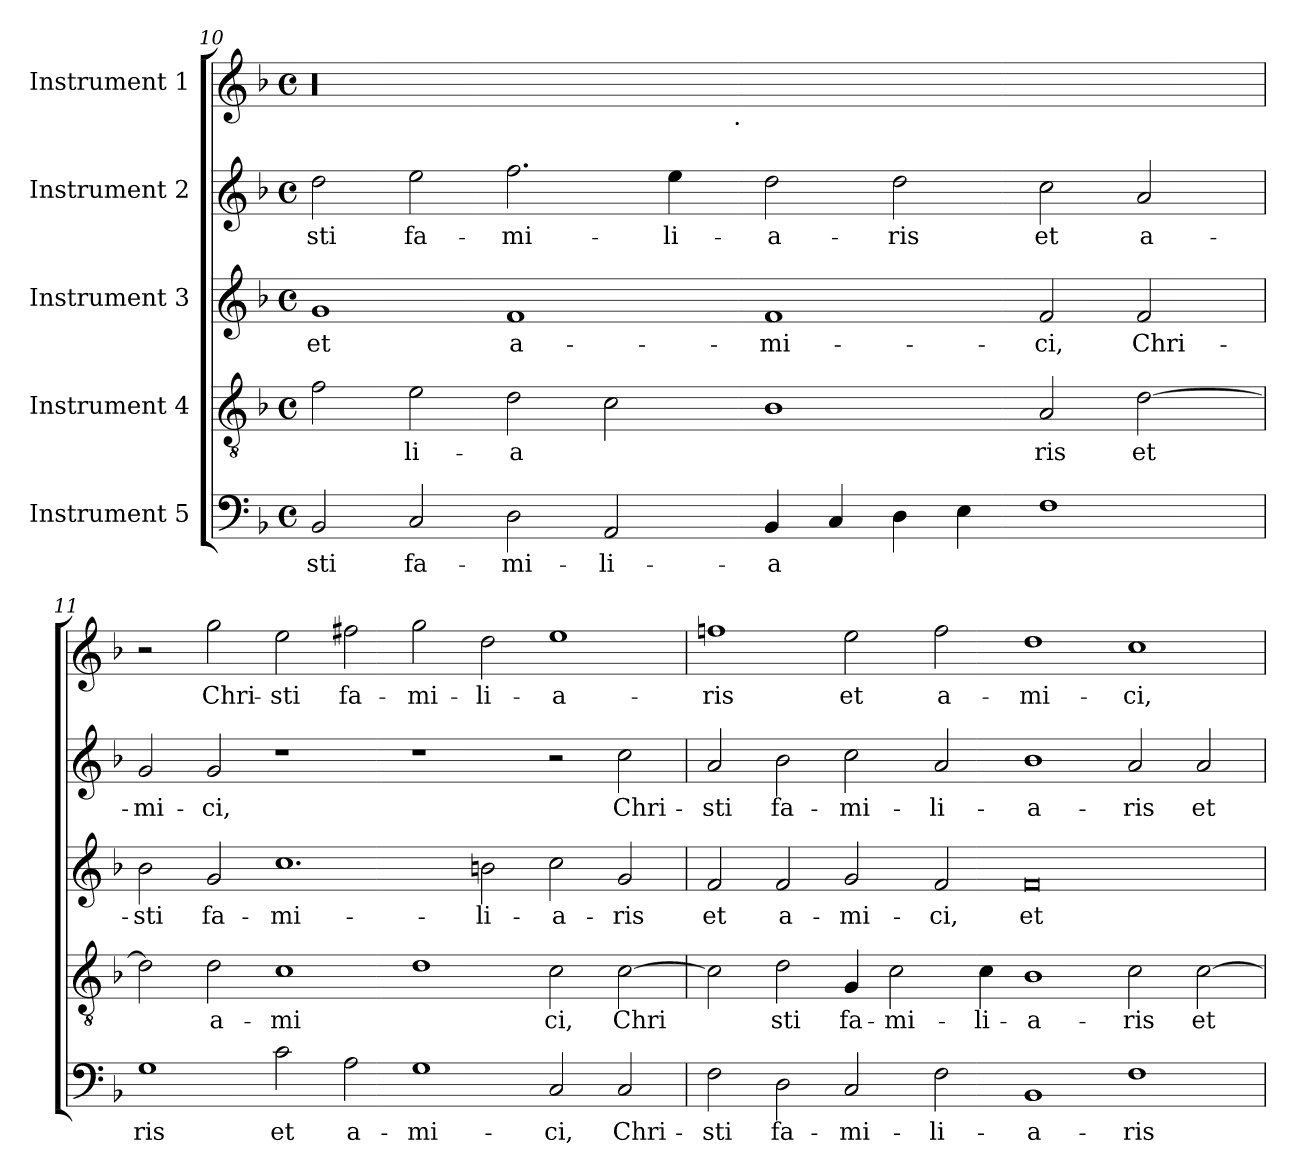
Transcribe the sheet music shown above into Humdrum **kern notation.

**kern	**text	**kern	**text	**kern	**text	**kern	**text	**kern	**text
*part5	*part5	*part4	*part4	*part3	*part3	*part2	*part2	*part1	*part1
*staff5	*staff5	*staff4	*staff4	*staff3	*staff3	*staff2	*staff2	*staff1	*staff1
*I"Instrument 5	*	*I"Instrument 4	*	*I"Instrument 3	*	*I"Instrument 2	*	*I"Instrument 1	*
*clefF4	*	*clefGv2	*	*clefG2	*	*clefG2	*	*clefG2	*
*k[b-]	*	*k[b-]	*	*k[b-]	*	*k[b-]	*	*k[b-]	*
*F:	*	*F:	*	*F:	*	*F:	*	*F:	*
*M4/4	*	*M4/4	*	*M4/4	*	*M4/4	*	*M4/4	*
*met(c)	*	*met(c)	*	*met(c)	*	*met(c)	*	*met(c)	*
=10	=10	=10	=10	=10	=10	=10	=10	=10	=10
!	!LO:LY:b:rj	!	!LO:LY:b:rj	!	!LO:LY:b:rj	!	!LO:LY:b:rj	!	!
*	*	*	*	*	*	*	*	*^	*
2BB-/	-sti	2f\	--	1g	et	2dd\	-sti	00r	1ryy	.
!	!LO:LY:b:rj	!	!LO:LY:b:rj	!	!	!	!LO:LY:b:rj	!	!	!
2C/	fa-	2e\	-li-	.	.	2ee\	fa-	.	.	.
!	!LO:LY:b:rj	!	!LO:LY:b:rj	!	!LO:LY:b:rj	!	!LO:LY:b:rj	!	!	!
2D\	-mi-	2d\	-a-	1f	a-	2.ff\	-mi-	.	2ryy	.
!	!LO:LY:b:rj	!	!LO:LY:b:rj	!	!	!	!	!	!	!
2AA/	-li-	2c\	--	.	.	.	.	.	4ryy	.
!	!	!	!	!	!	!	!LO:LY:b:rj	!	!	!
.	.	.	.	.	.	4ee\	-li-	.	8ryy	.
.	.	.	.	.	.	.	.	.	32.ryy	.
!	!	!	!	!	!	!	!	!	!LO:TX:b:t=.	!
.	.	.	.	.	.	.	.	.	1ryy	.
!	!LO:LY:b:rj	!	!LO:LY:b:rj	!	!LO:LY:b:rj	!	!LO:LY:b:rj	!	!	!
4BB-/	-a-	1B-	--	1f	-mi-	2dd\	-a-	.	.	.
!	!LO:LY:b:rj	!	!	!	!	!	!	!	!	!
4C/	--	.	.	.	.	.	.	.	.	.
!	!LO:LY:b:rj	!	!	!	!	!	!LO:LY:b:rj	!	!	!
4D\	--	.	.	.	.	2dd\	-ris	.	.	.
!	!LO:LY:b:rj	!	!	!	!	!	!	!	!	!
4E\	--	.	.	.	.	.	.	.	.	.
.	.	.	.	.	.	.	.	.	1ryy	.
!	!LO:LY:b:rj	!	!LO:LY:b:rj	!	!LO:LY:b:rj	!	!LO:LY:b:rj	!	!	!
1F	--	2A/	-ris	2f/	-ci,	2cc\	et	.	.	.
!	!	!	!LO:LY:b:rj	!	!LO:LY:b:rj	!	!LO:LY:b:rj	!	!	!
.	.	[<2d\	et	2f/	Chri-	2a/	a-	.	.	.
.	.	.	.	.	.	.	.	.	16ryy	.
.	.	.	.	.	.	.	.	.	64ryy	.
!!LO:LB:g=z
=11	=11	=11	=11	=11	=11	=11	=11	=11	=11	=11
!	!LO:LY:b:rj	!	!LO:LY:b:rj	!	!LO:LY:b:rj	!	!LO:LY:b:rj	!	!	!
*	*	*	*	*	*	*	*	*v	*v	*
1G	-ris	2d\]	.	2b-\	-sti	2g/	-mi-	2r	.
!	!	!	!LO:LY:b:rj	!	!LO:LY:b:rj	!	!LO:LY:b:rj	!	!LO:LY:b:rj
.	.	2d\	a-	2g/	fa-	2g/	-ci,	2gg\	Chri-
!	!LO:LY:b:rj	!	!LO:LY:b:rj	!	!LO:LY:b:rj	!	!	!	!LO:LY:b:rj
2c\	et	1c	-mi-	1.cc	-mi-	1r	.	2ee\	-sti
!	!LO:LY:b:rj	!	!	!	!	!	!	!	!LO:LY:b:rj
2A\	a-	.	.	.	.	.	.	2ff#X\	fa-
!	!LO:LY:b:rj	!	!LO:LY:b:rj	!	!	!	!	!	!LO:LY:b:rj
1G	-mi-	1d	--	.	.	1r	.	2gg\	-mi-
!	!	!	!	!	!LO:LY:b:rj	!	!	!	!LO:LY:b:rj
.	.	.	.	2bn\	-li-	.	.	2dd\	-li-
!	!LO:LY:b:rj	!	!LO:LY:b:rj	!	!LO:LY:b:rj	!	!	!	!LO:LY:b:rj
2C/	-ci,	2c\	-ci,	2cc\	-a-	2r	.	1ee	-a-
!	!LO:LY:b:rj	!	!LO:LY:b:rj	!	!LO:LY:b:rj	!	!LO:LY:b:rj	!	!
2C/	Chri-	[>2c\	Chri-	2g/	-ris	2cc\	Chri-	.	.
=12	=12	=12	=12	=12	=12	=12	=12	=12	=12
!	!LO:LY:b:rj	!	!LO:LY:b:rj	!	!LO:LY:b:rj	!	!LO:LY:b:rj	!	!LO:LY:b:rj
2F\	-sti	2c\]	--	2f/	et	2a/	-sti	1ffn	-ris
!	!LO:LY:b:rj	!	!LO:LY:b:rj	!	!LO:LY:b:rj	!	!LO:LY:b:rj	!	!
2D\	fa-	2d\	-sti	2f/	a-	2b-\	fa-	.	.
!	!LO:LY:b:rj	!	!LO:LY:b:rj	!	!LO:LY:b:rj	!	!LO:LY:b:rj	!	!LO:LY:b:rj
2C/	-mi-	4G/	fa-	2g/	-mi-	2cc\	-mi-	2ee\	et
!	!	!	!LO:LY:b:rj	!	!	!	!	!	!
.	.	2c\	-mi-	.	.	.	.	.	.
!	!LO:LY:b:rj	!	!	!	!LO:LY:b:rj	!	!LO:LY:b:rj	!	!LO:LY:b:rj
2F\	-li-	.	.	2f/	-ci,	2a/	-li-	2ff\	a-
!	!	!	!LO:LY:b:rj	!	!	!	!	!	!
.	.	4c\	-li-	.	.	.	.	.	.
!	!LO:LY:b:rj	!	!LO:LY:b:rj	!	!LO:LY:b:rj	!	!LO:LY:b:rj	!	!LO:LY:b:rj
1BB-	-a-	1B-	-a-	0f	et	1b-	-a-	1dd	-mi-
!	!LO:LY:b:rj	!	!LO:LY:b:rj	!	!	!	!LO:LY:b:rj	!	!LO:LY:b:rj
1F	-ris	2c\	-ris	.	.	2a/	-ris	1cc	-ci,
!	!	!	!LO:LY:b:rj	!	!	!	!LO:LY:b:rj	!	!
.	.	[>2c\	et	.	.	2a/	et	.	.
=	=	=	=	=	=	=	=	=	=
*-	*-	*-	*-	*-	*-	*-	*-	*-	*-
